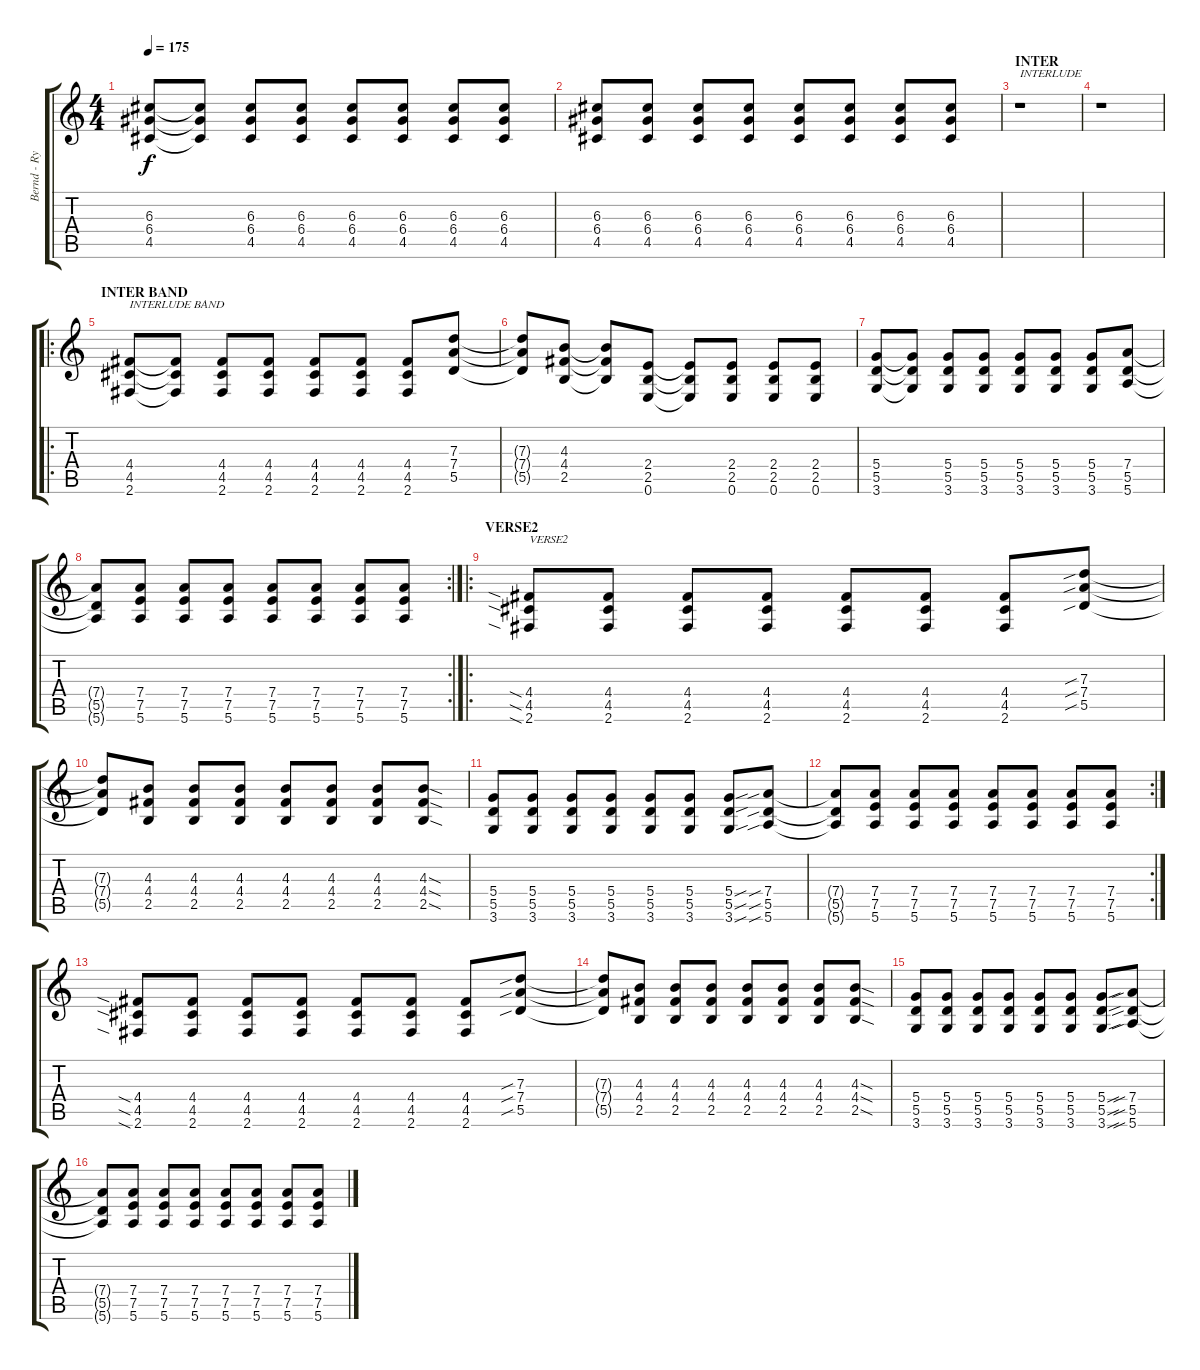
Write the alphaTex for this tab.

\track ("Bernd - Rythm Guitar" "Bernd - Ry") {instrument overdrivenguitar}
\staff {score tabs}
\tuning (E4 B3 G3 D3 A2 E2) {hide}
\ts (4 4)
\tempo 175
\clef g2
\ks c
(6.3 6.4 4.5).8{dy f} (6.3{t} 6.4{t} 4.5{t}).8 (6.3 6.4 4.5).8 (6.3 6.4 4.5).8 (6.3 6.4 4.5).8 (6.3 6.4 4.5).8 (6.3 6.4 4.5).8 (6.3 6.4 4.5).8 |
(6.3 6.4 4.5).8 (6.3 6.4 4.5).8 (6.3 6.4 4.5).8 (6.3 6.4 4.5).8 (6.3 6.4 4.5).8 (6.3 6.4 4.5).8 (6.3 6.4 4.5).8 (6.3 6.4 4.5).8 |
\section ("" "INTER")
r.1{txt "INTERLUDE"} |
r.1 |
\ro
\section ("" "INTER BAND")
(4.4 4.5 2.6).8{txt "INTERLUDE BAND" volume 13 instrument overdrivenguitar} (4.4{t} 4.5{t} 2.6{t}).8 (4.4 4.5 2.6).8 (4.4 4.5 2.6).8 (4.4 4.5 2.6).8 (4.4 4.5 2.6).8 (4.4 4.5 2.6).8 (7.3 7.4 5.5).8 |
(7.3{t} 7.4{t} 5.5{t}).8 (4.3 4.4 2.5).8 (4.3{t} 4.4{t} 2.5{t}).8 (2.4 2.5 0.6).8 (2.4{t} 2.5{t} 0.6{t}).8 (2.4 2.5 0.6).8 (2.4 2.5 0.6).8 (2.4 2.5 0.6).8 |
(5.4 5.5 3.6).8 (5.4{t} 5.5{t} 3.6{t}).8 (5.4 5.5 3.6).8 (5.4 5.5 3.6).8 (5.4 5.5 3.6).8 (5.4 5.5 3.6).8 (5.4 5.5 3.6).8 (7.4 5.5 5.6).8 |
\rc 2
(7.4{t} 5.5{t} 5.6{t}).8 (7.4 7.5 5.6).8 (7.4 7.5 5.6).8 (7.4 7.5 5.6).8 (7.4 7.5 5.6).8 (7.4 7.5 5.6).8 (7.4 7.5 5.6).8 (7.4 7.5 5.6).8 |
\ro
\section ("" "VERSE2")
(4.4{sia} 4.5{sia} 2.6{sia}).8{txt "VERSE2" instrument electricguitarmuted} (4.4 4.5 2.6).8 (4.4 4.5 2.6).8 (4.4 4.5 2.6).8 (4.4 4.5 2.6).8 (4.4 4.5 2.6).8 (4.4 4.5 2.6).8 (7.3{sib} 7.4{sib} 5.5{sib}).8 |
(7.3{t} 7.4{t} 5.5{t}).8 (4.3 4.4 2.5).8 (4.3 4.4 2.5).8 (4.3 4.4 2.5).8 (4.3 4.4 2.5).8 (4.3 4.4 2.5).8 (4.3 4.4 2.5).8 (4.3{sod} 4.4{sod} 2.5{sod}).8 |
(5.4 5.5 3.6).8 (5.4 5.5 3.6).8 (5.4 5.5 3.6).8 (5.4 5.5 3.6).8 (5.4 5.5 3.6).8 (5.4 5.5 3.6).8 (5.4{sou} 5.5{sou} 3.6{sou}).8 (7.4{sib} 5.5{sib} 5.6{sib}).8 |
\rc 2
(7.4{t} 5.5{t} 5.6{t}).8 (7.4 7.5 5.6).8 (7.4 7.5 5.6).8 (7.4 7.5 5.6).8 (7.4 7.5 5.6).8 (7.4 7.5 5.6).8 (7.4 7.5 5.6).8 (7.4 7.5 5.6).8 |
(4.4{sia} 4.5{sia} 2.6{sia}).8{instrument electricguitarmuted} (4.4 4.5 2.6).8 (4.4 4.5 2.6).8 (4.4 4.5 2.6).8 (4.4 4.5 2.6).8 (4.4 4.5 2.6).8 (4.4 4.5 2.6).8 (7.3{sib} 7.4{sib} 5.5{sib}).8 |
(7.3{t} 7.4{t} 5.5{t}).8 (4.3 4.4 2.5).8 (4.3 4.4 2.5).8 (4.3 4.4 2.5).8 (4.3 4.4 2.5).8 (4.3 4.4 2.5).8 (4.3 4.4 2.5).8 (4.3{sod} 4.4{sod} 2.5{sod}).8 |
(5.4 5.5 3.6).8 (5.4 5.5 3.6).8 (5.4 5.5 3.6).8 (5.4 5.5 3.6).8 (5.4 5.5 3.6).8 (5.4 5.5 3.6).8 (5.4{sou} 5.5{sou} 3.6{sou}).8 (7.4{sib} 5.5{sib} 5.6{sib}).8 |
(7.4{t} 5.5{t} 5.6{t}).8 (7.4 7.5 5.6).8 (7.4 7.5 5.6).8 (7.4 7.5 5.6).8 (7.4 7.5 5.6).8 (7.4 7.5 5.6).8 (7.4 7.5 5.6).8 (7.4 7.5 5.6).8
